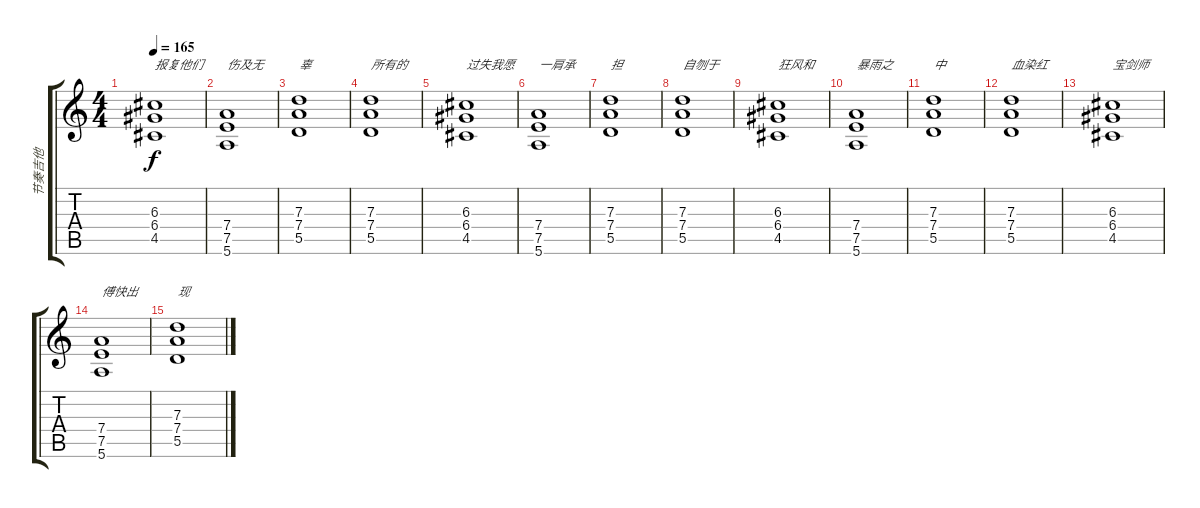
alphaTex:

\track ("节奏吉他" "节奏吉他") {instrument distortionguitar}
\staff {score tabs}
\tuning (E4 B3 G3 D3 A2 E2) {hide}
\ts (4 4)
\tempo 165
\clef g2
\ks c
(6.3 6.4 4.5).1{txt "报复他们" dy f} |
(7.4 7.5 5.6).1{txt "伤及无"} |
(7.3 7.4 5.5).1{txt "辜"} |
(7.3 7.4 5.5).1{txt "所有的"} |
(6.3 6.4 4.5).1{txt "过失我愿"} |
(7.4 7.5 5.6).1{txt "一肩承"} |
(7.3 7.4 5.5).1{txt "担"} |
(7.3 7.4 5.5).1{txt "自刎于"} |
(6.3 6.4 4.5).1{txt "狂风和"} |
(7.4 7.5 5.6).1{txt "暴雨之"} |
(7.3 7.4 5.5).1{txt "中"} |
(7.3 7.4 5.5).1{txt "血染红"} |
(6.3 6.4 4.5).1{txt "宝剑师"} |
(7.4 7.5 5.6).1{txt "傅快出"} |
(7.3 7.4 5.5).1{txt "现"}
